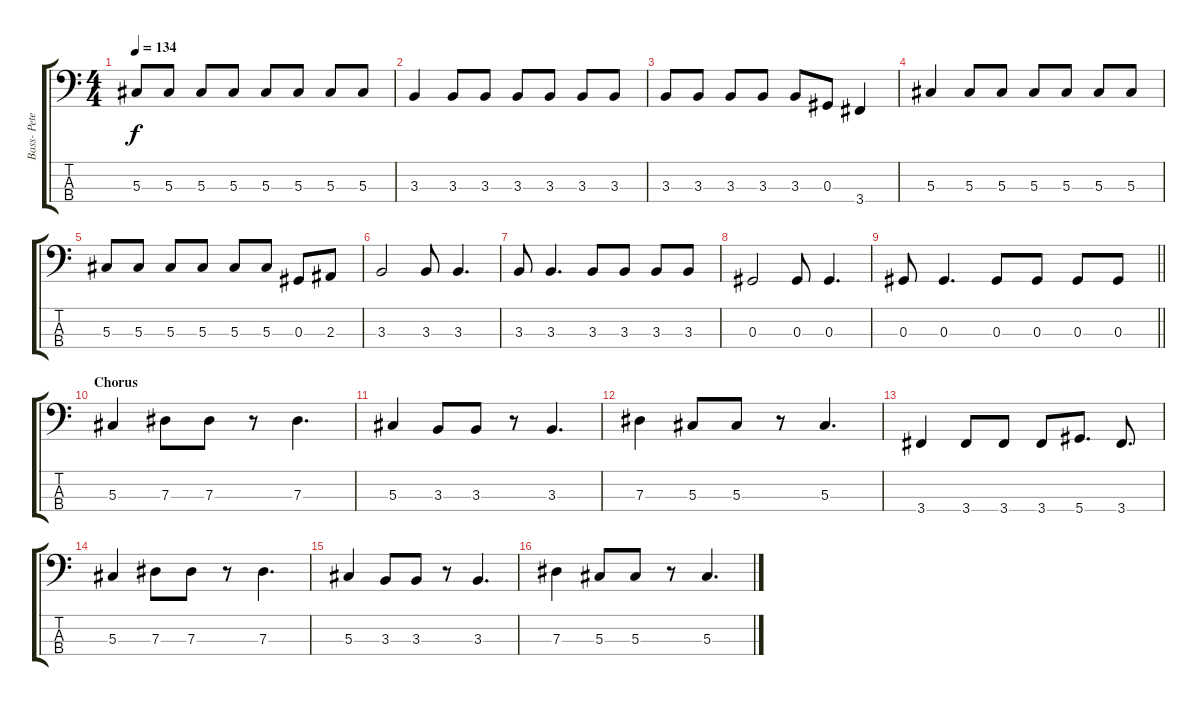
\track ("Bass- Peter London" "Bass- Pete") {instrument electricbasspick}
\staff {score tabs}
\tuning (Gb2 Db2 Ab1 Eb1) {hide}
\ts (4 4)
\tempo 134
\clef f4
\ks c
5.3.8{dy f} 5.3.8 5.3.8 5.3.8 5.3.8 5.3.8 5.3.8 5.3.8 |
3.3.4 3.3.8 3.3.8 3.3.8 3.3.8 3.3.8 3.3.8 |
3.3.8 3.3.8 3.3.8 3.3.8 3.3.8 0.3.8 3.4.4 |
5.3.4 5.3.8 5.3.8 5.3.8 5.3.8 5.3.8 5.3.8 |
5.3.8 5.3.8 5.3.8 5.3.8 5.3.8 5.3.8 0.3.8 2.3.8 |
3.3.2 3.3.8 3.3.4{d} |
3.3.8 3.3.4{d} 3.3.8 3.3.8 3.3.8 3.3.8 |
0.3.2 0.3.8 0.3.4{d} |
\barLineRight lightlight
0.3.8 0.3.4{d} 0.3.8 0.3.8 0.3.8 0.3.8 |
\section ("" "Chorus")
5.3.4 7.3.8 7.3.8 r.8 7.3.4{d} |
5.3.4 3.3.8 3.3.8 r.8 3.3.4{d} |
7.3.4 5.3.8 5.3.8 r.8 5.3.4{d} |
3.4.4 3.4.8 3.4.8 3.4.8 5.4.8{d} 3.4.8{d} |
5.3.4 7.3.8 7.3.8 r.8 7.3.4{d} |
5.3.4 3.3.8 3.3.8 r.8 3.3.4{d} |
7.3.4 5.3.8 5.3.8 r.8 5.3.4{d}
